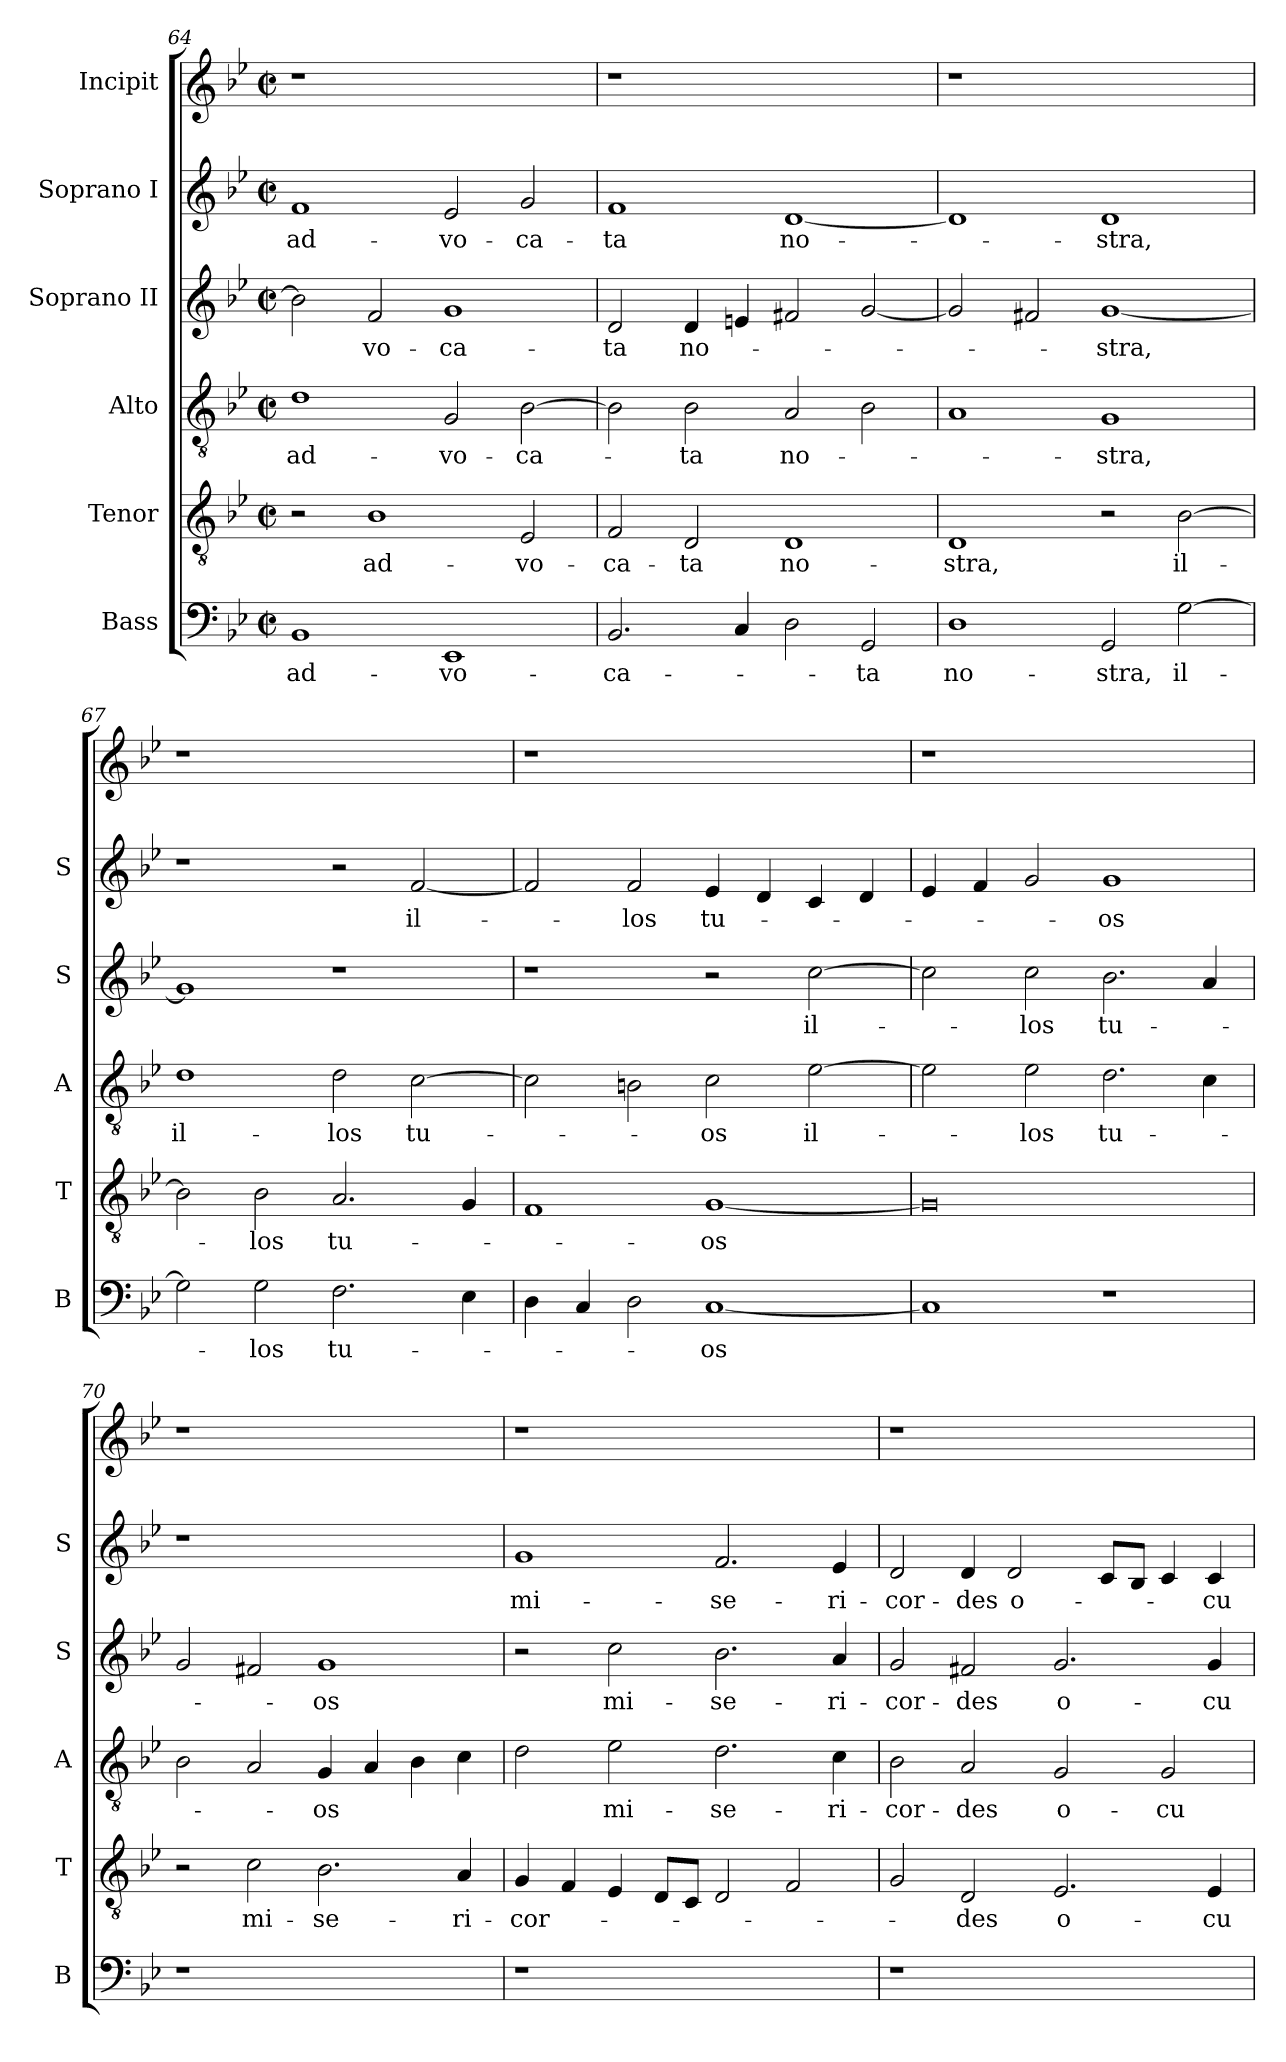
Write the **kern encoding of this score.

**kern	**text	**kern	**text	**kern	**text	**kern	**text	**kern	**text	**kern
*part6	*part6	*part5	*part5	*part4	*part4	*part3	*part3	*part2	*part2	*part1
*staff6	*staff6	*staff5	*staff5	*staff4	*staff4	*staff3	*staff3	*staff2	*staff2	*staff1
*I"Bass	*	*I"Tenor	*	*I"Alto	*	*I"Soprano II	*	*I"Soprano I	*	*I"Incipit
*I'B	*	*I'T	*	*I'A	*	*I'S	*	*I'S	*	*
!!LO:LB:g=z
*clefF4	*	*clefGv2	*	*clefGv2	*	*clefG2	*	*clefG2	*	*clefG2
*k[b-e-]	*	*k[b-e-]	*	*k[b-e-]	*	*k[b-e-]	*	*k[b-e-]	*	*k[b-e-]
*B-:	*	*B-:	*	*B-:	*	*B-:	*	*B-:	*	*B-:
*M2/2	*	*M2/2	*	*M2/2	*	*M2/2	*	*M2/2	*	*M2/2
*met(c|)	*	*met(c|)	*	*met(c|)	*	*met(c|)	*	*met(c|)	*	*met(c|)
=64	=64	=64	=64	=64	=64	=64	=64	=64	=64	=64
!	!LO:LY:b	!	!	!	!LO:LY:b	!	!	!	!LO:LY:b	!LO:N:vis=1
1BB-	ad-	2r	.	1d	ad-	2b-\]	.	1f	ad-	1r
!	!	!	!LO:LY:b	!	!	!	!LO:LY:b	!	!	!
.	.	1B-	ad-	.	.	2f/	-vo-	.	.	.
!	!LO:LY:b	!	!	!	!LO:LY:b	!	!LO:LY:b	!	!LO:LY:b	!
1EE-	-vo-	.	.	2G/	-vo-	1g	-ca-	2e-/	-vo-	1ryy
!	!	!	!LO:LY:b	!	!LO:LY:b	!	!	!	!LO:LY:b	!
.	.	2E-/	-vo-	[>2B-\	-ca-	.	.	2g/	-ca-	.
=65	=65	=65	=65	=65	=65	=65	=65	=65	=65	=65
!	!LO:LY:b	!	!LO:LY:b	!	!	!	!LO:LY:b	!	!LO:LY:b	!LO:N:vis=1
2.BB-/	-ca-	2F/	-ca-	2B-\]	.	2d/	-ta	1f	-ta	1r
!	!	!	!LO:LY:b	!	!LO:LY:b	!	!LO:LY:b	!	!	!
.	.	2D/	-ta	2B-\	-ta	4d/	no-	.	.	.
4C/	.	.	.	.	.	4en/	.	.	.	.
!	!	!	!LO:LY:b	!	!LO:LY:b	!	!	!	!LO:LY:b	!
2D\	.	1D	no-	2A/	no-	2f#X/	.	[<1d	no-	1ryy
!	!LO:LY:b	!	!	!	!	!	!	!	!	!
2GG/	-ta	.	.	2B-\	.	[<2g/	.	.	.	.
=66	=66	=66	=66	=66	=66	=66	=66	=66	=66	=66
!	!LO:LY:b	!	!LO:LY:b	!	!	!	!	!	!	!LO:N:vis=1
1D	no-	1D	-stra,	1A	.	2g/]	.	1d]	.	1r
.	.	.	.	.	.	2f#X/	.	.	.	.
!	!LO:LY:b	!	!	!	!LO:LY:b	!	!LO:LY:b	!	!LO:LY:b	!
2GG/	-stra,	2r	.	1G	-stra,	[<1g	-stra,	1d	-stra,	1ryy
!	!LO:LY:b	!	!LO:LY:b	!	!	!	!	!	!	!
[>2G\	il-	[>2B-\	il-	.	.	.	.	.	.	.
=67	=67	=67	=67	=67	=67	=67	=67	=67	=67	=67
!	!	!	!	!	!LO:LY:b	!	!	!	!	!LO:N:vis=1
2G\]	.	2B-\]	.	1d	il-	1g]	.	1r	.	1r
!	!LO:LY:b	!	!LO:LY:b	!	!	!	!	!	!	!
2G\	-los	2B-\	-los	.	.	.	.	.	.	.
!	!LO:LY:b	!	!LO:LY:b	!	!LO:LY:b	!	!	!	!	!
2.F\	tu-	2.A/	tu-	2d\	-los	1r	.	2r	.	1ryy
!	!	!	!	!	!LO:LY:b	!	!	!	!LO:LY:b	!
.	.	.	.	[>2c\	tu-	.	.	[<2f/	il-	.
4E-\	.	4G/	.	.	.	.	.	.	.	.
!!LO:PB:g=z
=68	=68	=68	=68	=68	=68	=68	=68	=68	=68	=68
!	!	!	!	!	!	!	!	!	!	!LO:N:vis=1
4D\	.	1F	.	2c\]	.	1r	.	2f/]	.	1r
4C/	.	.	.	.	.	.	.	.	.	.
!	!	!	!	!	!	!	!	!	!LO:LY:b	!
2D\	.	.	.	2Bn\	.	.	.	2f/	-los	.
!	!LO:LY:b	!	!LO:LY:b	!	!LO:LY:b	!	!	!	!LO:LY:b	!
[<1C	-os	[<1G	-os	2c\	-os	2r	.	4e-/	tu-	1ryy
.	.	.	.	.	.	.	.	4d/	.	.
!	!	!	!	!	!LO:LY:b	!	!LO:LY:b	!	!	!
.	.	.	.	[>2e-\	il-	[>2cc\	il-	4c/	.	.
.	.	.	.	.	.	.	.	4d/	.	.
=69	=69	=69	=69	=69	=69	=69	=69	=69	=69	=69
!	!	!	!	!	!	!	!	!	!	!LO:N:vis=1
1C]	.	0G]	.	2e-\]	.	2cc\]	.	4e-/	.	1r
.	.	.	.	.	.	.	.	4f/	.	.
!	!	!	!	!	!LO:LY:b	!	!LO:LY:b	!	!	!
.	.	.	.	2e-\	-los	2cc\	-los	2g/	.	.
!	!	!	!	!	!LO:LY:b	!	!LO:LY:b	!	!LO:LY:b	!
1r	.	.	.	2.d\	tu-	2.b-\	tu-	1g	-os	1ryy
.	.	.	.	4c\	.	4a/	.	.	.	.
=70	=70	=70	=70	=70	=70	=70	=70	=70	=70	=70
!LO:N:vis=1	!	!	!	!	!	!	!	!LO:N:vis=1	!	!LO:N:vis=1
1r	.	2r	.	2B-\	.	2g/	.	1r	.	1r
!	!	!	!LO:LY:b	!	!	!	!	!	!	!
.	.	2c\	mi-	2A/	.	2f#X/	.	.	.	.
!	!	!	!LO:LY:b	!	!LO:LY:b	!	!LO:LY:b	!	!	!
1ryy	.	2.B-\	-se-	4G/	-os	1g	-os	1ryy	.	1ryy
.	.	.	.	4A/	.	.	.	.	.	.
.	.	.	.	4B-\	.	.	.	.	.	.
!	!	!	!LO:LY:b	!	!	!	!	!	!	!
.	.	4A/	-ri-	4c\	.	.	.	.	.	.
=71	=71	=71	=71	=71	=71	=71	=71	=71	=71	=71
!LO:N:vis=1	!	!	!LO:LY:b	!	!	!	!	!	!LO:LY:b	!LO:N:vis=1
1r	.	4G/	-cor-	2d\	.	2r	.	1g	mi-	1r
.	.	4F/	.	.	.	.	.	.	.	.
!	!	!	!	!	!LO:LY:b	!	!LO:LY:b	!	!	!
.	.	4E-/	.	2e-\	mi-	2cc\	mi-	.	.	.
.	.	8D/L	.	.	.	.	.	.	.	.
.	.	8C/J	.	.	.	.	.	.	.	.
!	!	!	!	!	!LO:LY:b	!	!LO:LY:b	!	!LO:LY:b	!
1ryy	.	2D/	.	2.d\	-se-	2.b-\	-se-	2.f/	-se-	1ryy
.	.	2F/	.	.	.	.	.	.	.	.
!	!	!	!	!	!LO:LY:b	!	!LO:LY:b	!	!LO:LY:b	!
.	.	.	.	4c\	-ri-	4a/	-ri-	4e-/	-ri-	.
!!LO:LB:g=z
=72	=72	=72	=72	=72	=72	=72	=72	=72	=72	=72
!LO:N:vis=1	!	!	!	!	!LO:LY:b	!	!LO:LY:b	!	!LO:LY:b	!LO:N:vis=1
1r	.	2G/	.	2B-\	-cor-	2g/	-cor-	2d/	-cor-	1r
!	!	!	!LO:LY:b	!	!LO:LY:b	!	!LO:LY:b	!	!LO:LY:b	!
.	.	2D/	-des	2A/	-des	2f#X/	-des	4d/	-des	.
!	!	!	!	!	!	!	!	!	!LO:LY:b	!
.	.	.	.	.	.	.	.	2d/	o-	.
!	!	!	!LO:LY:b	!	!LO:LY:b	!	!LO:LY:b	!	!	!
1ryy	.	2.E-/	o-	2G/	o-	2.g/	o-	.	.	1ryy
.	.	.	.	.	.	.	.	8c/L	.	.
.	.	.	.	.	.	.	.	8B-/J	.	.
!	!	!	!	!	!LO:LY:b	!	!	!	!	!
.	.	.	.	2G/	-cu-	.	.	4c/	.	.
!	!	!	!LO:LY:b	!	!	!	!LO:LY:b	!	!LO:LY:b	!
.	.	4E-/	-cu-	.	.	4g/	-cu-	4c/	-cu-	.
=	=	=	=	=	=	=	=	=	=	=
*-	*-	*-	*-	*-	*-	*-	*-	*-	*-	*-
